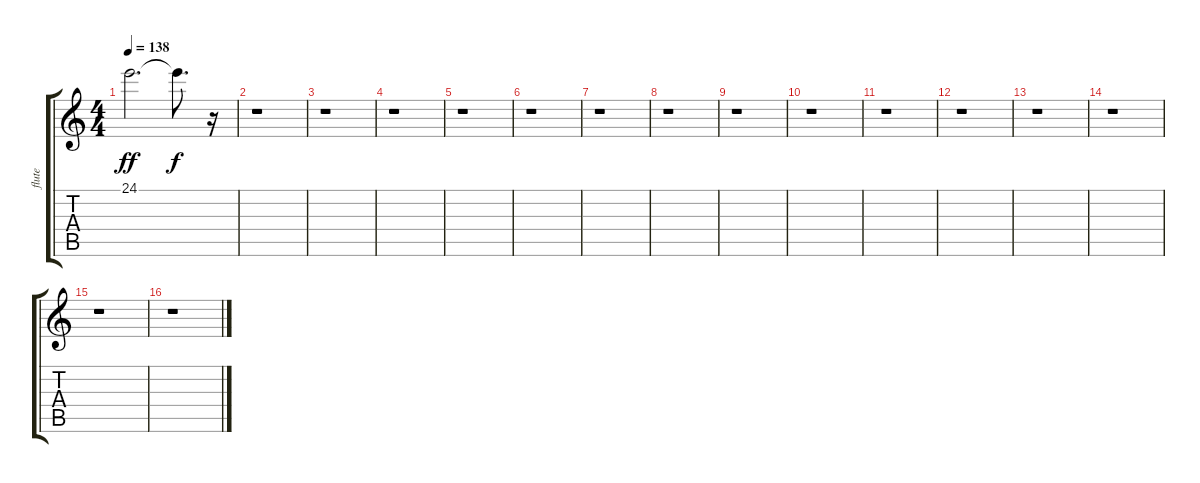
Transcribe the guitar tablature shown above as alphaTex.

\track ("flute" "flute") {instrument shakuhachi}
\staff {score tabs}
\tuning (E4 B3 G3 D3 A2 E2) {hide}
\ts (4 4)
\tempo 138
\clef g2
\ks c
24.1.2{d dy ff} 24.1{t}.8{d dy f} r.16 |
r.1 |
r.1 |
r.1 |
r.1 |
r.1 |
r.1 |
r.1 |
r.1 |
r.1 |
r.1 |
r.1 |
r.1 |
r.1 |
r.1 |
r.1
